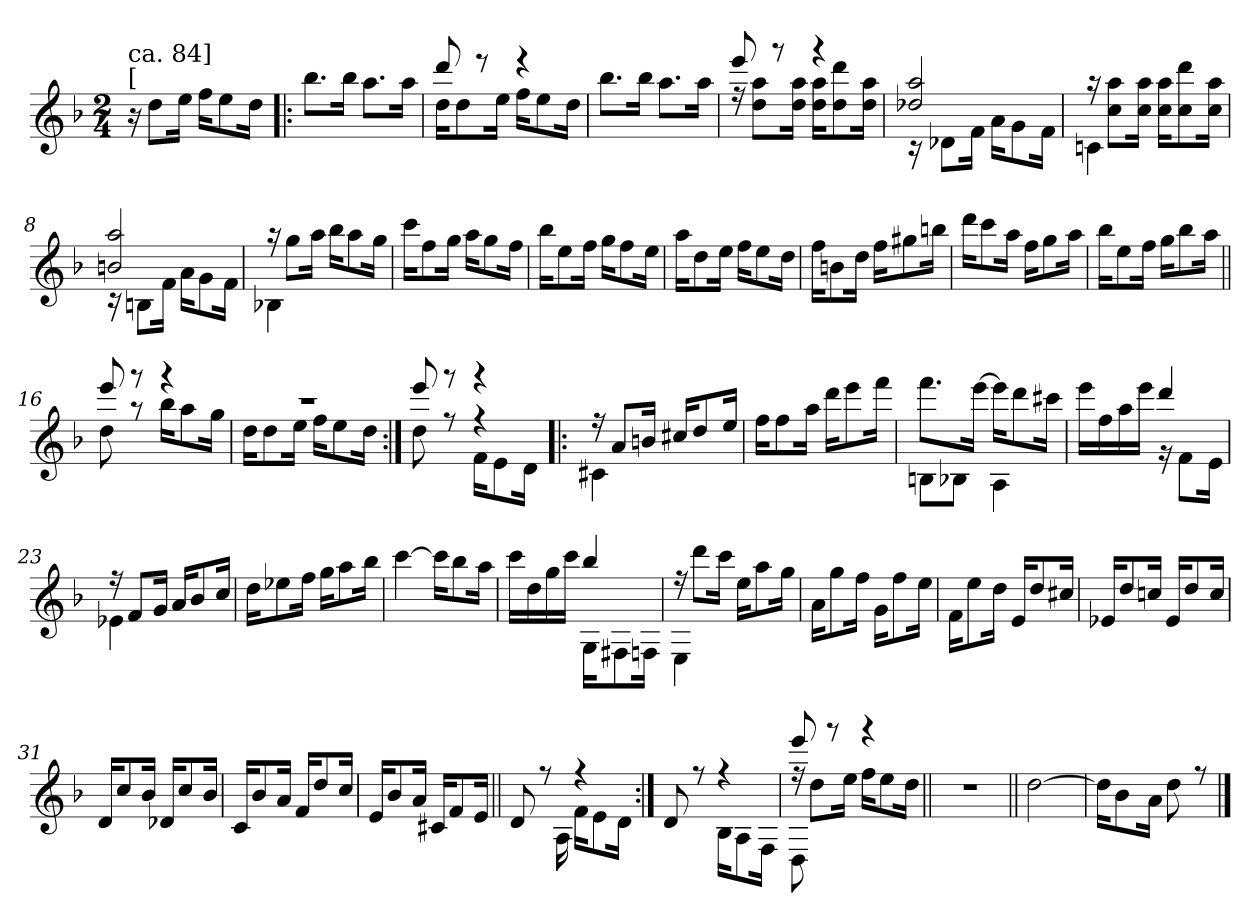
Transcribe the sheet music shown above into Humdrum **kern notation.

**kern
*part1
*staff1
*clefG2
*k[b-]
*F:
*M2/4
=1
!LO:TX:a:t=[
!LO:TX:a:t=ca. 84]
16r
8dd\L
16ee\Jk
16ff\KL
8ee\
16dd\Jk
=2!|:
*^
8.bb-\L	4ryy
16bb-\Jk	.
8.aa\L	4ryy
16aa\Jk	.
=3	=3
*	*^
16dd\KL	8D/yy	8ddd!/
8dd\	.	.
.	8ryy	8reee
16ee\Jk	.	.
16ff\KL	4ryy	4reee
8ee\	.	.
16dd\Jk	.	.
*	*v	*v
=4	=4
8.bb-\L	4ryy
16bb-\Jk	.
8.aa\L	4ryy
16aa\Jk	.
!!LO:LB:g=z	!!
=5	=5
*	*^
16ree	8D/yy	8eee!/
8dd\ 8aa\L	.	.
.	8ryy	8rfff
16dd\ 16aa\Jk	.	.
16dd\ 16aa\KL	4ryy	4rggg
8dd\ 8ddd\	.	.
16dd\ 16aa\Jk	.	.
=6	=6	=6
2dd-X/ 2aa/	16rB	2ryy
.	8d-X!\L	.
.	16f!\Jk	.
.	16a!\KL	.
.	8g!\	.
.	16f!\Jk	.
=7	=7	=7
16raa	4cn!\	2ryy
8cc\ 8aa\L	.	.
16cc\ 16aa\Jk	.	.
16cc\ 16aa\KL	4ryy	.
8cc\ 8ddd\	.	.
16cc\ 16aa\Jk	.	.
=8	=8	=8
2bn/ 2aa/	16rB	2ryy
.	8Bn!\L	.
.	16f!\Jk	.
.	16a!\KL	.
.	8g!\	.
.	16f!\Jk	.
!!LO:LB:g=z	!!	!!
=9	=9	=9
16raa	4B-X!\	2ryy
8gg\L	.	.
16aa\Jk	.	.
16bb-\KL	4ryy	.
8aa\	.	.
16gg\Jk	.	.
*	*v	*v
=10	=10
16ccc\KL	4ryy
8ff\	.
16gg\Jk	.
16aa\KL	4ryy
8gg\	.
16ff\Jk	.
=11	=11
16bb-\KL	4ryy
8ee\	.
16ff\Jk	.
16gg\KL	4ryy
8ff\	.
16ee\Jk	.
=12	=12
16aa\KL	4ryy
8dd\	.
16ee\Jk	.
16ff\KL	4ryy
8ee\	.
16dd\Jk	.
!!LO:LB:g=z	!!
=13	=13
16ff\KL	4ryy
8bn\	.
16dd\Jk	.
16ff\KL	4ryy
8gg#X\	.
16bbn\Jk	.
=14	=14
16ddd\KL	4ryy
8ccc\	.
16aa\Jk	.
16ff\KL	4ryy
8gg\	.
16aa\Jk	.
=15	=15
16bb-\KL	4ryy
8ee\	.
16ff\Jk	.
16gg\KL	4ryy
8bb-\	.
16aa\Jk	.
=16||	=16||
*	*^
8dd\	8D/yy	8eee!/
8r	8ryy	8rggg
16bb-\KL	4ryy	4rfff
8aa\	.	.
16gg\Jk	.	.
*	*v	*v
=17	=17
16dd\KL	2rddd
8dd\	.
16ee\Jk	.
16ff\KL	.
8ee\	.
16dd\Jk	.
!!LO:LB:g=z	!!
=18:|!	=18:|!
*^	*^
8dd\	4ryy	8D/yy	8eee!/
8ree	.	8ryy	8rggg
4ree	16f!\KL	4ryy	4rfff
.	8e!\	.	.
.	16d!\Jk	.	.
*	*	*v	*v
=19!|:	=19!|:	=19!|:
16ree	4c#X!\	4ryy
8a/L	.	.
16bn/Jk	.	.
16cc#X/KL	4ryy	4ryy
8dd/	.	.
16ee/Jk	.	.
*	*v	*v
=20	=20
16ff\KL	4ryy
8ff\	.
16aa\Jk	.
16ddd\KL	4ryy
8eee\	.
16fff\Jk	.
=21	=21
*	*^
8.fff\L	8Bn!\L	8ryy
.	8B-X!\J	8ryy
[>16eee\Jk	.	.
16eee\KL]	4A!\	4ryy
8ddd\	.	.
16ccc#X\Jk	.	.
!!LO:LB:g=z	!!	!!
=22	=22	=22
16eee\LL	4ryy	4ryy
16ff\	.	.
16aa\	.	.
16eee\JJ	.	.
4ddd/	16rf	4ryy
.	8f!\L	.
.	16e!\Jk	.
=23	=23	=23
16ree	4e-X!\	2F/yy
8f/L	.	.
16g/Jk	.	.
16a/KL	4ryy	.
8b-/	.	.
16cc/Jk	.	.
*	*v	*v
=24	=24
16dd\KL	4ryy
8ee-X\	.
16ff\Jk	.
16gg\KL	4ryy
8aa\	.
16bb-\Jk	.
=25	=25
[<4ccc\	4ryy
16ccc\KL]	4ryy
8bb-\	.
16aa\Jk	.
!!LO:LB:g=z	!!
=26	=26
*	*^
16ccc\LL	4ryy	2ryy
16dd\	.	.
16gg\	.	.
16ccc\JJ	.	.
4bb-/	16G!\KL	.
.	8F#X!\	.
.	16Fn!\Jk	.
=27	=27	=27
16ree	4E!\	4ryy
8ddd\L	.	.
16ccc\Jk	.	.
16ee\KL	4ryy	4ryy
8aa\	.	.
16gg\Jk	.	.
*	*v	*v
=28	=28
16a\KL	4ryy
8gg\	.
16ff\Jk	.
16g\KL	4ryy
8ff\	.
16ee\Jk	.
=29	=29
16f\KL	4ryy
8ee\	.
16dd\Jk	.
16e/KL	4ryy
8dd/	.
16cc#X/Jk	.
!!LO:PB:g=z	!!
=30	=30
16e-X/KL	4ryy
8dd/	.
16ccn/Jk	.
16e-/KL	4ryy
8dd/	.
16cc/Jk	.
=31	=31
16d/KL	4ryy
8cc/	.
16b-/Jk	.
16d-X/KL	4ryy
8cc/	.
16b-/Jk	.
=32	=32
16c/KL	4ryy
8b-/	.
16a/Jk	.
16f/KL	4ryy
8dd/	.
16cc/Jk	.
=33	=33
16e/KL	4ryy
8b-/	.
16a/Jk	.
16c#X/KL	4ryy
8f/	.
16e/Jk	.
!!LO:LB:g=z	!!
=34||	=34||
*	*^
8d/	8.ryy	4ryy
8ree	.	.
.	16A!\	.
4ree	16f!\KL	4ryy
.	8e!\	.
.	16d!\Jk	.
=35:|!	=35:|!	=35:|!
8d/	4ryy	4ryy
8ree	.	.
4ree	16B-!\KL	4ryy
.	8A!\	.
.	16F!\Jk	.
=36	=36	=36
*	*	*^
16ree	8D!\	8ryy	8eee!/
8dd\L	.	.	.
.	8ryy	8ryy	8rfff
16ee\Jk	.	.	.
16ff\KL	4ryy	4ryy	4rfff
8ee\	.	.	.
16dd\Jk	.	.	.
*v	*v	*v	*v
=37||
*stria0
2r
=38||
*stria5
*^
[<2dd\	2ryy
=39	=39
16dd\KL]	8ryy
8b-\	.
.	8ryy
16a\Jk	.
8dd\	8d/yy
8ree	8ryy
*v	*v
==
*-
